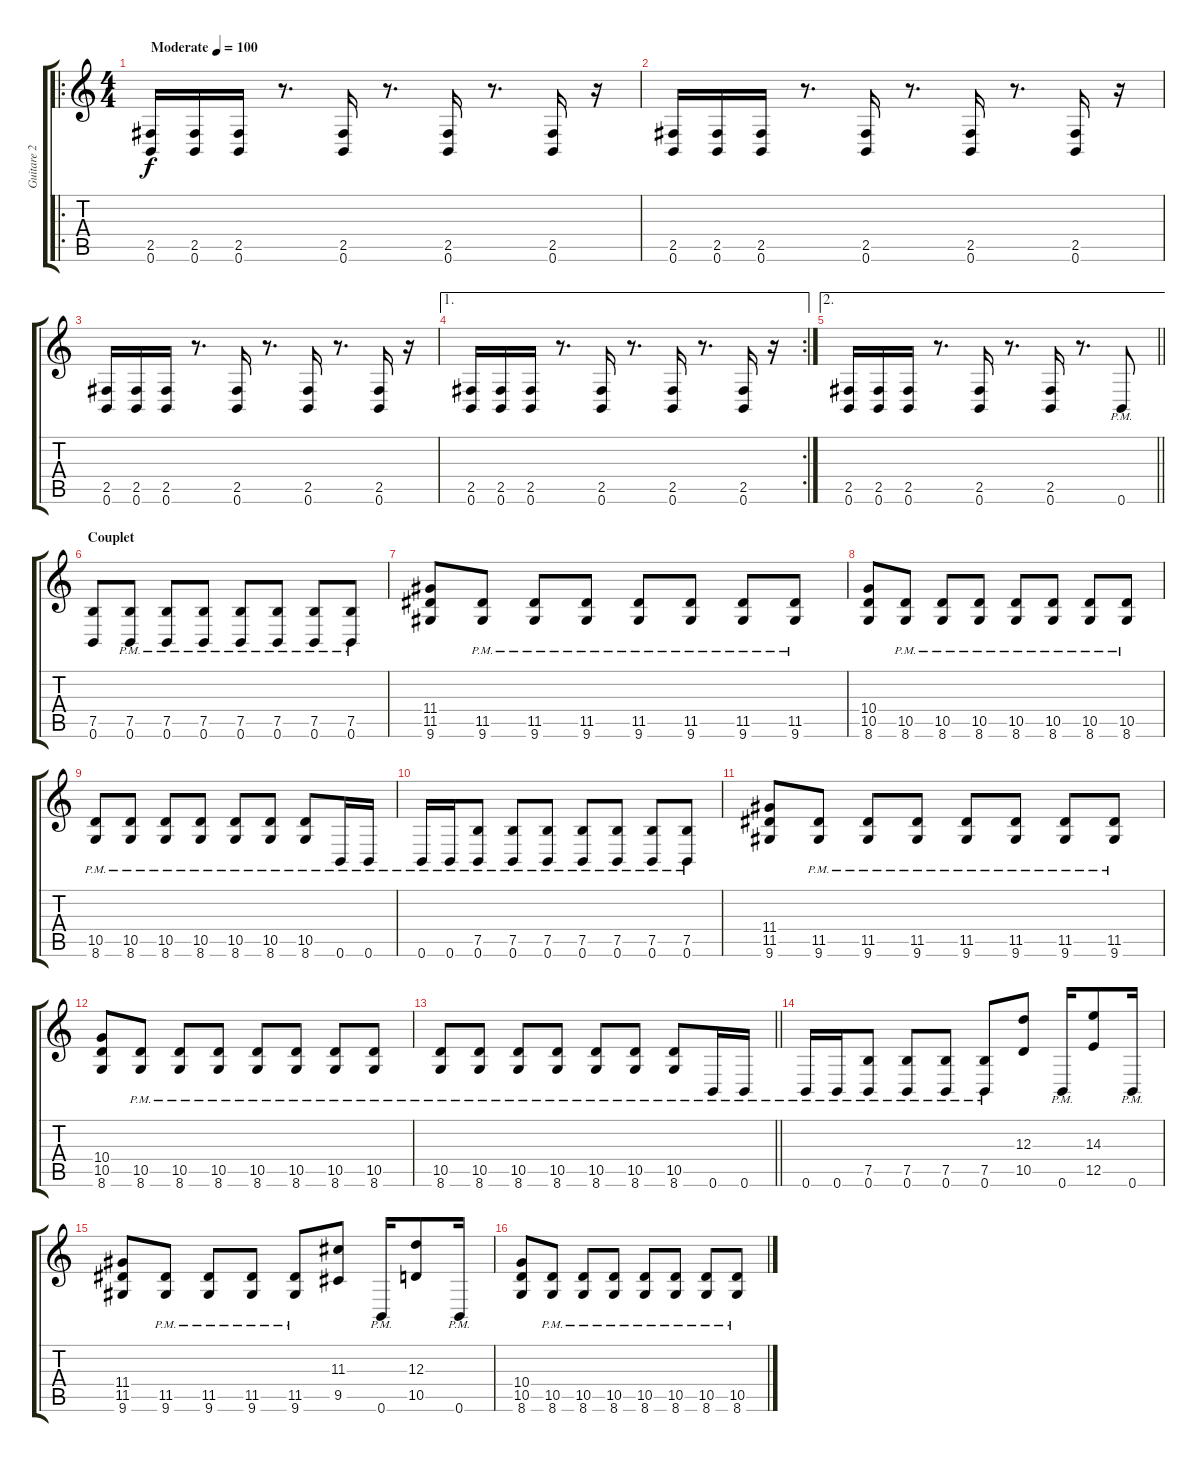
\track ("Guitare 2" "Guitare 2") {instrument distortionguitar}
\staff {score tabs}
\tuning (B3 Gb3 D3 A2 E2 B1) {hide}
\ro
\ts (4 4)
\tempo (100 "Moderate")
\clef g2
\ks c
(2.5 0.6).16{dy f instrument distortionguitar} (2.5 0.6).16 (2.5 0.6).16 r.8{d} (2.5 0.6).16 r.8{d} (2.5 0.6).16 r.8{d} (2.5 0.6).16 r.16 |
(2.5 0.6).16 (2.5 0.6).16 (2.5 0.6).16 r.8{d} (2.5 0.6).16 r.8{d} (2.5 0.6).16 r.8{d} (2.5 0.6).16 r.16 |
(2.5 0.6).16 (2.5 0.6).16 (2.5 0.6).16 r.8{d} (2.5 0.6).16 r.8{d} (2.5 0.6).16 r.8{d} (2.5 0.6).16 r.16 |
\ae 1
\rc 2
(2.5 0.6).16 (2.5 0.6).16 (2.5 0.6).16 r.8{d} (2.5 0.6).16 r.8{d} (2.5 0.6).16 r.8{d} (2.5 0.6).16 r.16 |
\ae 2
\barLineRight lightlight
(2.5 0.6).16 (2.5 0.6).16 (2.5 0.6).16 r.8{d} (2.5 0.6).16 r.8{d} (2.5 0.6).16 r.8{d} 0.6{pm}.8 |
\section ("" "Couplet")
(7.5 0.6).8 (7.5{pm} 0.6{pm}).8 (7.5{pm} 0.6{pm}).8 (7.5{pm} 0.6{pm}).8 (7.5{pm} 0.6{pm}).8 (7.5{pm} 0.6{pm}).8 (7.5{pm} 0.6{pm}).8 (7.5{pm} 0.6{pm}).8 |
(11.4 11.5 9.6).8 (11.5{pm} 9.6{pm}).8 (11.5{pm} 9.6{pm}).8 (11.5{pm} 9.6{pm}).8 (11.5{pm} 9.6{pm}).8 (11.5{pm} 9.6{pm}).8 (11.5{pm} 9.6{pm}).8 (11.5{pm} 9.6{pm}).8 |
(10.4 10.5 8.6).8 (10.5{pm} 8.6{pm}).8 (10.5{pm} 8.6{pm}).8 (10.5{pm} 8.6{pm}).8 (10.5{pm} 8.6{pm}).8 (10.5{pm} 8.6{pm}).8 (10.5{pm} 8.6{pm}).8 (10.5{pm} 8.6{pm}).8 |
(10.5{pm} 8.6{pm}).8 (10.5{pm} 8.6{pm}).8 (10.5{pm} 8.6{pm}).8 (10.5{pm} 8.6{pm}).8 (10.5{pm} 8.6{pm}).8 (10.5{pm} 8.6{pm}).8 (10.5{pm} 8.6{pm}).8 0.6{pm}.16 0.6{pm}.16 |
0.6{pm}.16 0.6{pm}.16 (7.5{pm} 0.6{pm}).8 (7.5{pm} 0.6{pm}).8 (7.5{pm} 0.6{pm}).8 (7.5{pm} 0.6{pm}).8 (7.5{pm} 0.6{pm}).8 (7.5{pm} 0.6{pm}).8 (7.5{pm} 0.6{pm}).8 |
(11.4 11.5 9.6).8 (11.5{pm} 9.6{pm}).8 (11.5{pm} 9.6{pm}).8 (11.5{pm} 9.6{pm}).8 (11.5{pm} 9.6{pm}).8 (11.5{pm} 9.6{pm}).8 (11.5{pm} 9.6{pm}).8 (11.5{pm} 9.6{pm}).8 |
(10.4 10.5 8.6).8 (10.5{pm} 8.6{pm}).8 (10.5{pm} 8.6{pm}).8 (10.5{pm} 8.6{pm}).8 (10.5{pm} 8.6{pm}).8 (10.5{pm} 8.6{pm}).8 (10.5{pm} 8.6{pm}).8 (10.5{pm} 8.6{pm}).8 |
\barLineRight lightlight
(10.5{pm} 8.6{pm}).8 (10.5{pm} 8.6{pm}).8 (10.5{pm} 8.6{pm}).8 (10.5{pm} 8.6{pm}).8 (10.5{pm} 8.6{pm}).8 (10.5{pm} 8.6{pm}).8 (10.5{pm} 8.6{pm}).8 0.6{pm}.16 0.6{pm}.16 |
0.6{pm}.16 0.6{pm}.16 (7.5{pm} 0.6{pm}).8 (7.5{pm} 0.6{pm}).8 (7.5{pm} 0.6{pm}).8 (7.5{pm} 0.6{pm}).8 (12.3 10.5).8 0.6{pm}.16 (14.3 12.5).8 0.6{pm}.16 |
(11.4 11.5 9.6).8 (11.5{pm} 9.6{pm}).8 (11.5{pm} 9.6{pm}).8 (11.5{pm} 9.6{pm}).8 (11.5{pm} 9.6{pm}).8 (11.3 9.5).8 0.6{pm}.16 (12.3 10.5).8 0.6{pm}.16 |
(10.4 10.5 8.6).8 (10.5{pm} 8.6{pm}).8 (10.5{pm} 8.6{pm}).8 (10.5{pm} 8.6{pm}).8 (10.5{pm} 8.6{pm}).8 (10.5{pm} 8.6{pm}).8 (10.5{pm} 8.6{pm}).8 (10.5{pm} 8.6{pm}).8
